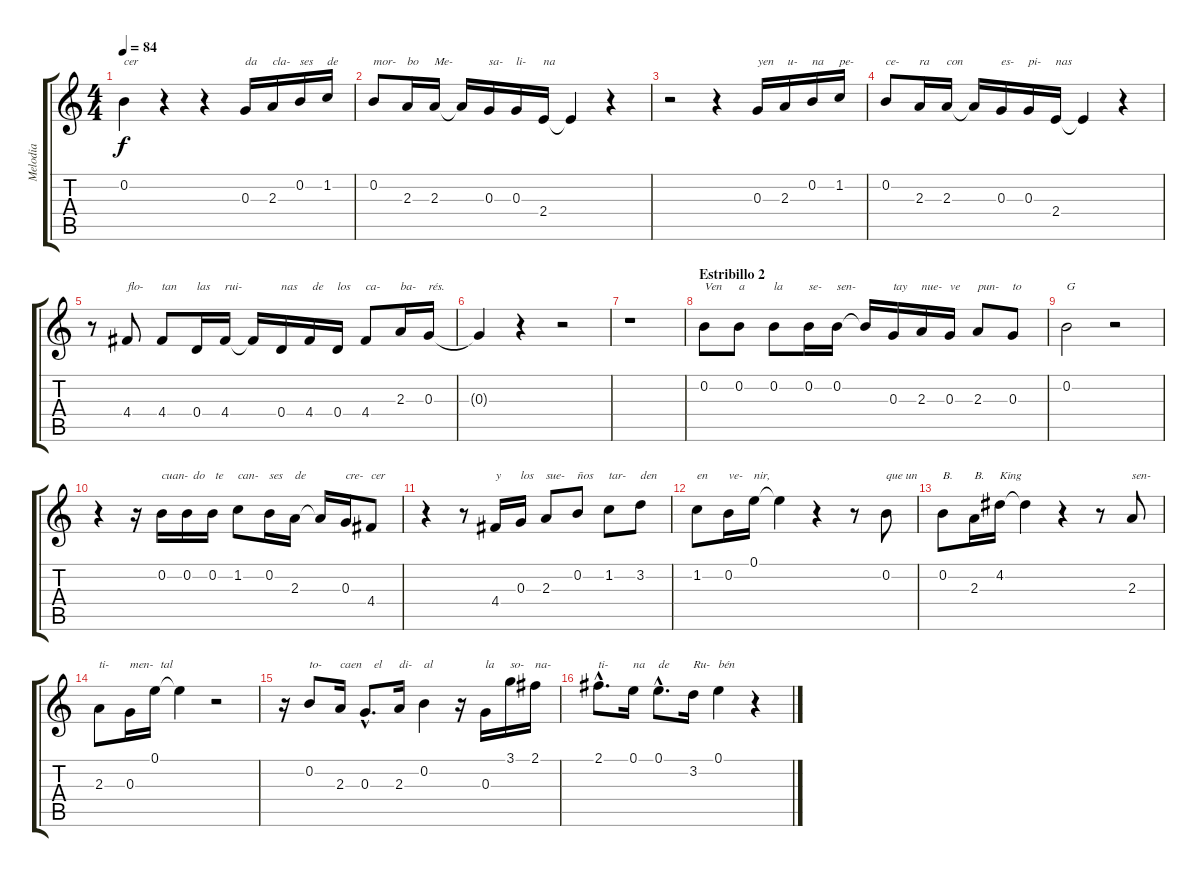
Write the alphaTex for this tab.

\track ("Melodia" "Melodia") {instrument acousticguitarnylon}
\staff {score tabs}
\tuning (E4 B3 G3 D3 A2 E2) {hide}
\ts (4 4)
\tempo 84
\clef g2
\ks c
0.2.4{txt "cer" dy f} r.4 r.4 0.3.16{txt "da"} 2.3.16{txt "cla-"} 0.2.16{txt "ses"} 1.2.16{txt "de"} |
0.2.8{txt "mor-"} 2.3.16{txt "bo"} 2.3.16{txt "Me-"} 2.3{t}.16 0.3.16{txt "sa-"} 0.3.16{txt "li-"} 2.4.16{txt "na"} 2.4{t}.4 r.4 |
r.2 r.4 0.3.16{txt "yen"} 2.3.16{txt " u-"} 0.2.16{txt "na"} 1.2.16{txt "pe-"} |
0.2.8{txt "ce-"} 2.3.16{txt "ra"} 2.3.16{txt "con"} 2.3{t}.16 0.3.16{txt "es-"} 0.3.16{txt "pi-"} 2.4.16{txt "nas"} 2.4{t}.4 r.4 |
r.8 4.4.8{txt "flo-"} 4.4.8{txt "tan"} 0.4.16{txt "las"} 4.4.16{txt "rui-"} 4.4{t}.16 0.4.16{txt "nas"} 4.4.16{txt " de"} 0.4.16{txt "los"} 4.4.8{txt "ca-"} 2.3.16{txt "ba-"} 0.3.16{txt "rés."} |
0.3{t}.4 r.4 r.2 |
r.1 |
\section ("" "Estribillo 2")
0.2.8{txt "Ven"} 0.2.8{txt "a"} 0.2.8{txt "la"} 0.2.16{txt "se-"} 0.2.16{txt "sen-"} 0.2{t}.16 0.3.16{txt "tay"} 2.3.16{txt "nue-"} 0.3.16{txt "ve"} 2.3.8{txt "pun-"} 0.3.8{txt "to"} |
0.2.2{txt "G"} r.2 |
r.4 r.16 0.2.16{txt "cuan-"} 0.2.16{txt "  do"} 0.2.16{txt " te"} 1.2.8{txt "can-"} 0.2.16{txt "ses"} 2.3.16{txt "de"} 2.3{t}.16 0.3.16{txt "cre-"} 4.4.8{txt "cer"} |
r.4 r.8 4.4.16{txt "y"} 0.3.16{txt "los"} 2.3.8{txt "sue-"} 0.2.8{txt "ños"} 1.2.8{txt "tar-"} 3.2.8{txt "den"} |
1.2.8{txt "en"} 0.2.16{txt "ve-"} 0.1.16{txt "nir,"} 0.1{t}.4 r.4 r.8 0.2.8{txt "que un"} |
0.2.8{txt "B."} 2.3.16{txt "B."} 4.2.16{txt "King"} 4.2{t}.4 r.4 r.8 2.3.8{txt "sen-"} |
2.3.8{txt "ti-"} 0.3.16{txt "men-"} 0.1.16{txt "  tal"} 0.1{t}.4 r.2 |
r.16 0.2.8{txt "to-"} 2.3.16{txt "caen"} 0.3{hac}.8{d txt "   el"} 2.3.16{txt "di-"} 0.2.4{txt "al"} r.16 0.3.16{txt "la"} 3.1.16{txt "so-"} 2.1.16{txt "na-"} |
2.1{hac}.8{d txt "ti-"} 0.1.16{txt "na"} 0.1{hac}.8{d txt "de"} 3.2.16{txt "Ru-"} 0.1.4{txt "bén"} r.4
